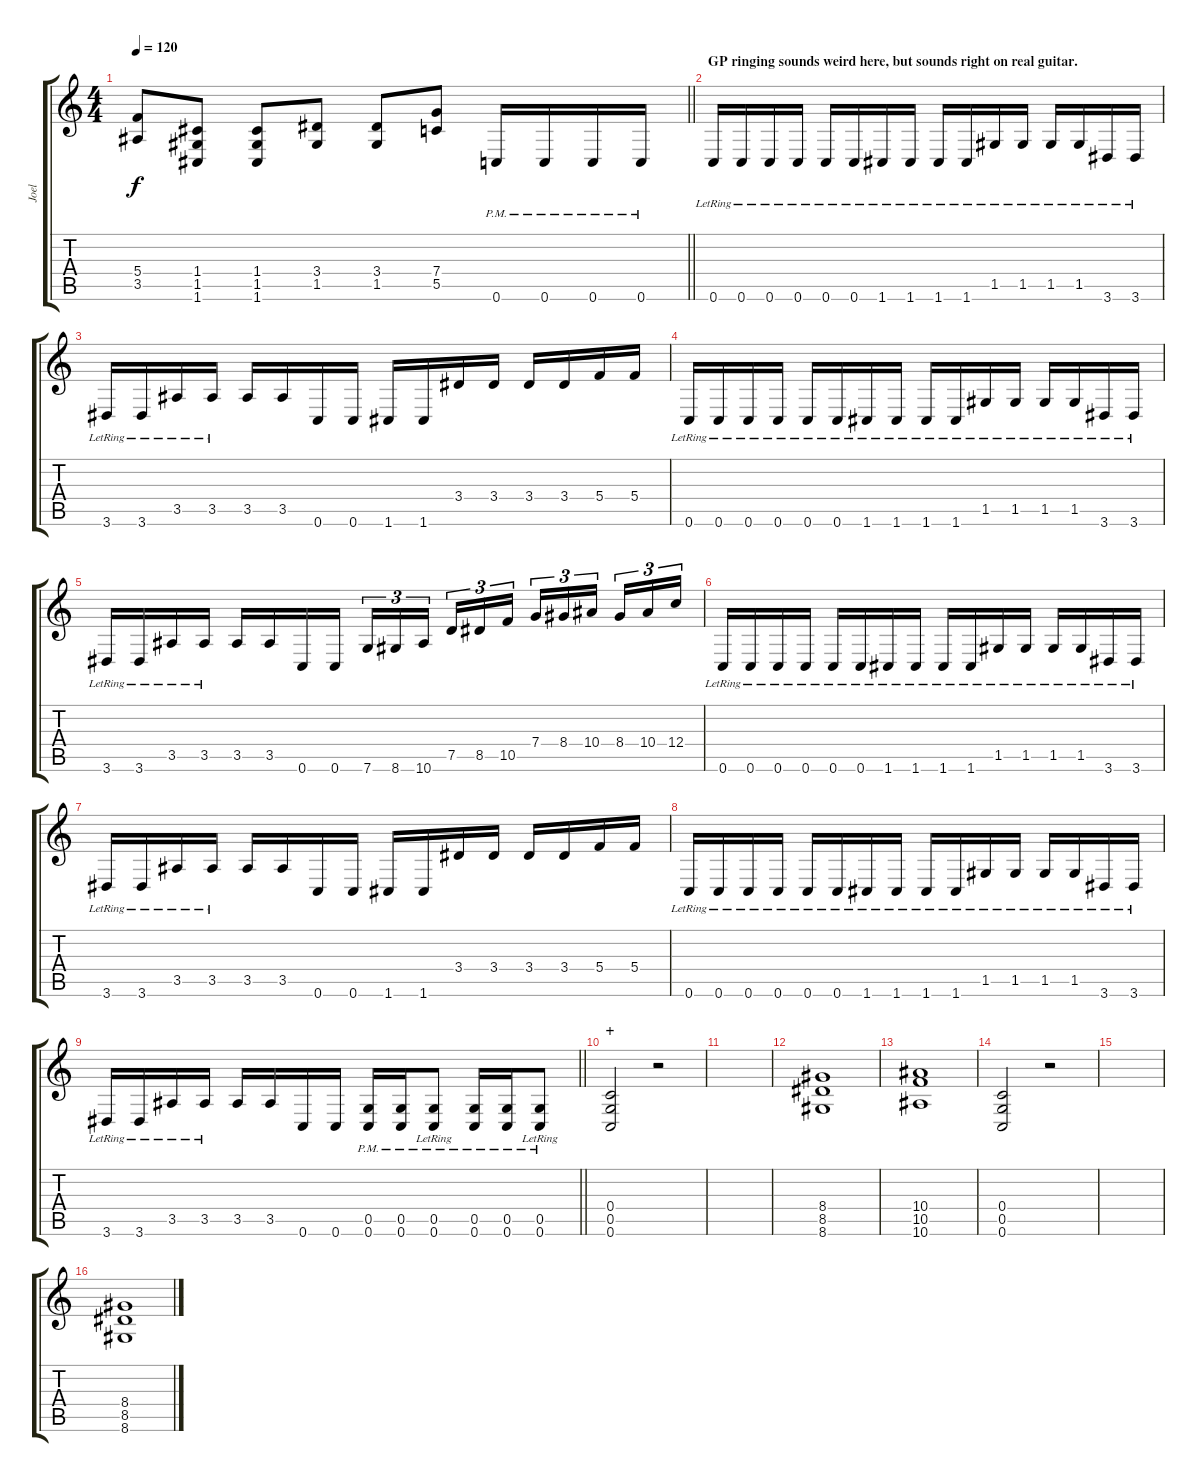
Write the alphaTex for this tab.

\track ("Joel" "Joel") {instrument distortionguitar}
\staff {score tabs}
\tuning (D4 A3 F3 C3 G2 C2) {hide}
\ts (4 4)
\tempo 120
\clef g2
\barLineRight lightlight
\ks c
(5.4 3.5).8{dy f} (1.4 1.5 1.6).8 (1.4 1.5 1.6).8 (3.4 1.5).8 (3.4 1.5).8 (7.4 5.5).8 0.6{pm}.16 0.6{pm}.16 0.6{pm}.16 0.6{pm}.16 |
\section ("" "GP ringing sounds weird here, but sounds right on real guitar.")
0.6{lr}.16 0.6{lr}.16 0.6{lr}.16 0.6{lr}.16 0.6{lr}.16 0.6{lr}.16 1.6{lr}.16 1.6{lr}.16 1.6{lr}.16 1.6{lr}.16 1.5{lr}.16 1.5{lr}.16 1.5{lr}.16 1.5{lr}.16 3.6{lr}.16 3.6{lr}.16 |
3.6{lr}.16 3.6{lr}.16 3.5{lr}.16 3.5{lr}.16 3.5.16 3.5.16 0.6.16 0.6.16 1.6.16 1.6.16 3.4.16 3.4.16 3.4.16 3.4.16 5.4.16 5.4.16 |
0.6{lr}.16 0.6{lr}.16 0.6{lr}.16 0.6{lr}.16 0.6{lr}.16 0.6{lr}.16 1.6{lr}.16 1.6{lr}.16 1.6{lr}.16 1.6{lr}.16 1.5{lr}.16 1.5{lr}.16 1.5{lr}.16 1.5{lr}.16 3.6{lr}.16 3.6{lr}.16 |
3.6{lr}.16 3.6{lr}.16 3.5{lr}.16 3.5{lr}.16 3.5.16 3.5.16 0.6.16 0.6.16 7.6.16{tu (3 2)} 8.6.16{tu (3 2)} 10.6.16{tu (3 2) beam splitsecondary} 7.5.16{tu (3 2)} 8.5.16{tu (3 2)} 10.5.16{tu (3 2)} 7.4.16{tu (3 2)} 8.4.16{tu (3 2)} 10.4.16{tu (3 2) beam splitsecondary} 8.4.16{tu (3 2)} 10.4.16{tu (3 2)} 12.4.16{tu (3 2)} |
0.6{lr}.16 0.6{lr}.16 0.6{lr}.16 0.6{lr}.16 0.6{lr}.16 0.6{lr}.16 1.6{lr}.16 1.6{lr}.16 1.6{lr}.16 1.6{lr}.16 1.5{lr}.16 1.5{lr}.16 1.5{lr}.16 1.5{lr}.16 3.6{lr}.16 3.6{lr}.16 |
3.6{lr}.16 3.6{lr}.16 3.5{lr}.16 3.5{lr}.16 3.5.16 3.5.16 0.6.16 0.6.16 1.6.16 1.6.16 3.4.16 3.4.16 3.4.16 3.4.16 5.4.16 5.4.16 |
0.6{lr}.16 0.6{lr}.16 0.6{lr}.16 0.6{lr}.16 0.6{lr}.16 0.6{lr}.16 1.6{lr}.16 1.6{lr}.16 1.6{lr}.16 1.6{lr}.16 1.5{lr}.16 1.5{lr}.16 1.5{lr}.16 1.5{lr}.16 3.6{lr}.16 3.6{lr}.16 |
\barLineRight lightlight
3.6{lr}.16 3.6{lr}.16 3.5{lr}.16 3.5{lr}.16 3.5.16 3.5.16 0.6.16 0.6.16 (0.5{pm} 0.6{pm}).16 (0.5{pm} 0.6{pm}).16 (0.5{pm lr} 0.6{pm lr}).8 (0.5{pm} 0.6{pm}).16 (0.5{pm} 0.6{pm}).16 (0.5{pm lr} 0.6{pm lr}).8 |
\section ("" "+")
(0.4 0.5 0.6).2 r.2 |
|
(8.4 8.5 8.6).1 |
(10.4 10.5 10.6).1 |
(0.4 0.5 0.6).2 r.2 |
|
(8.4 8.5 8.6).1
